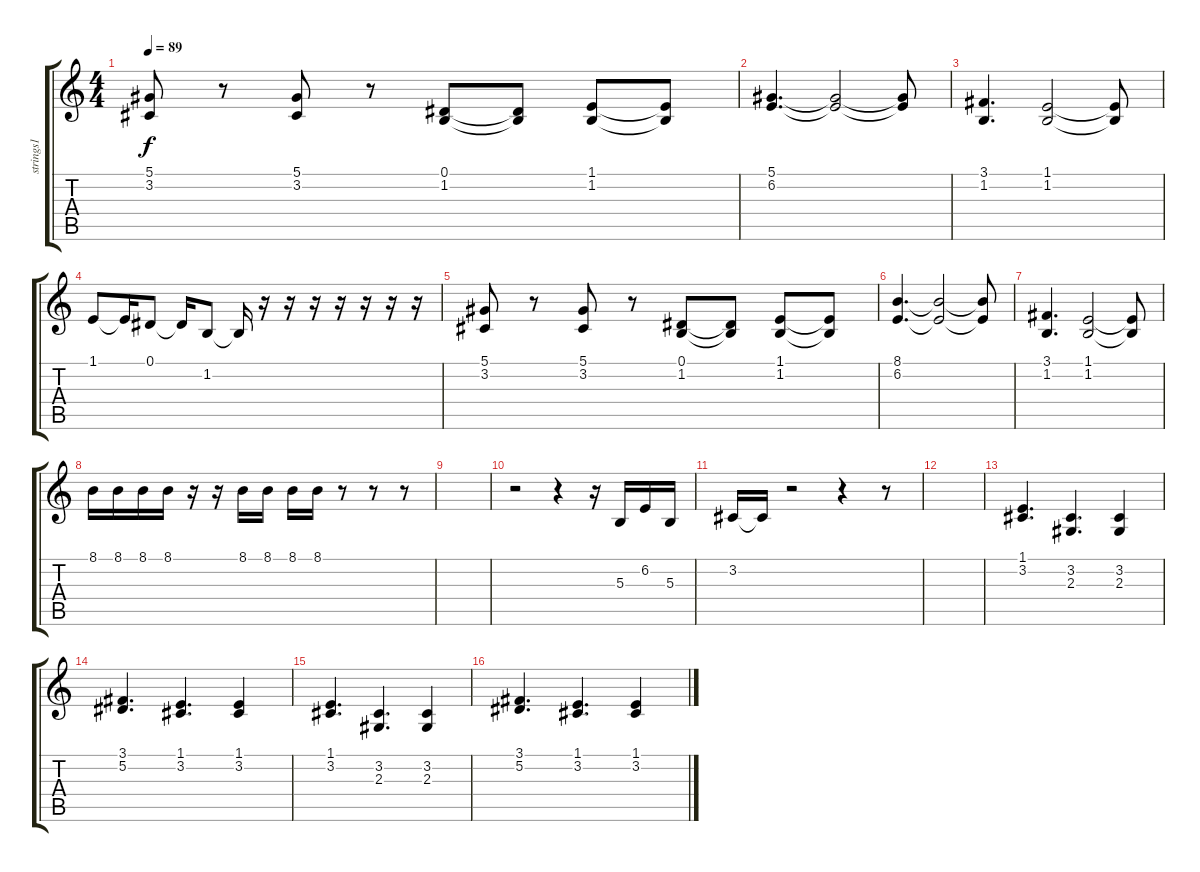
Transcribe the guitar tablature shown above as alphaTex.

\track ("strings1" "strings1") {instrument violin}
\staff {score tabs}
\tuning (Eb4 Bb3 Gb3 Db3 Ab2 Db2) {hide}
\ts (4 4)
\tempo 89
\clef g2
\ks c
(5.1 3.2).8{dy f} r.8 (5.1 3.2).8 r.8 (0.1 1.2).8 (0.1{t} 1.2{t}).8 (1.1 1.2).8 (1.1{t} 1.2{t}).8 |
(5.1 6.2).4{d} (5.1{t} 6.2{t}).2 (5.1{t} 6.2{t}).8 |
(3.1 1.2).4{d} (1.1 1.2).2 (1.1{t} 1.2{t}).8 |
1.1.8 1.1{t}.16 0.1.8 0.1{t}.16 1.2.8 1.2{t}.16 r.16 r.16 r.16 r.16 r.16 r.16 r.16 |
(5.1 3.2).8 r.8 (5.1 3.2).8 r.8 (0.1 1.2).8 (0.1{t} 1.2{t}).8 (1.1 1.2).8 (1.1{t} 1.2{t}).8 |
(8.1 6.2).4{d} (8.1{t} 6.2{t}).2 (8.1{t} 6.2{t}).8 |
(3.1 1.2).4{d} (1.1 1.2).2 (1.1{t} 1.2{t}).8 |
8.1.16 8.1.16 8.1.16 8.1.16 r.16 r.16 8.1.16 8.1.16 8.1.16 8.1.16 r.8 r.8 r.8 |
|
r.2 r.4 r.16 5.3.16 6.2.16 5.3.16 |
3.2.16 3.2{t}.16 r.2 r.4 r.8 |
|
(1.1 3.2).4{d} (3.2 2.3).4{d} (3.2 2.3).4 |
(3.1 5.2).4{d} (1.1 3.2).4{d} (1.1 3.2).4 |
(1.1 3.2).4{d} (3.2 2.3).4{d} (3.2 2.3).4 |
(3.1 5.2).4{d} (1.1 3.2).4{d} (1.1 3.2).4
